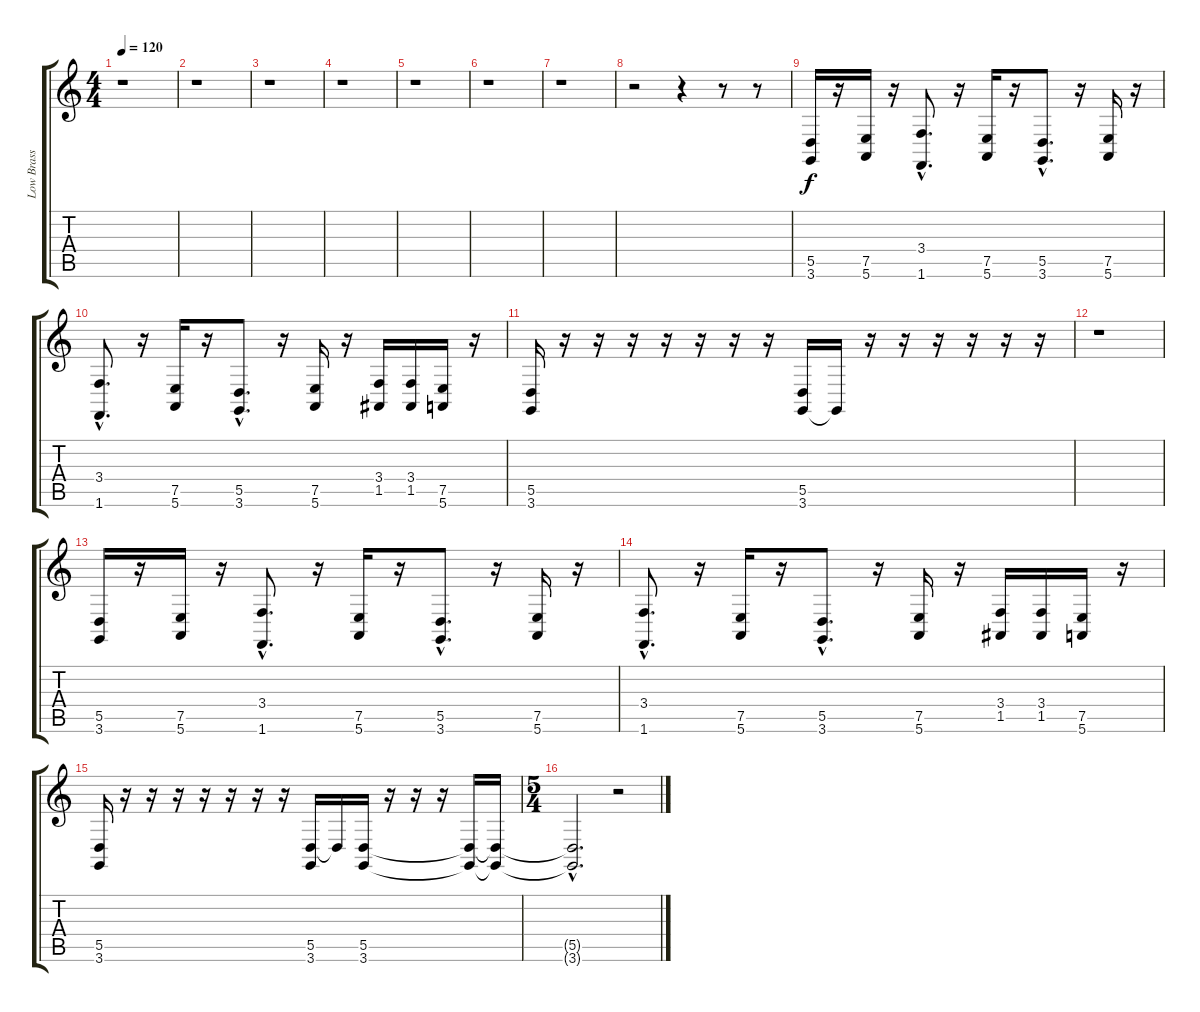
\track ("Low Brass" "Low Brass") {instrument trombone}
\staff {score tabs}
\tuning (E4 B3 G3 D3 A2 E2) {hide}
\ts (4 4)
\tempo 120
\clef g2
\ks c
r.1{dy f} |
r.1 |
r.1 |
r.1 |
r.1 |
r.1 |
r.1 |
r.2 r.4 r.8 r.8 |
(5.5 3.6).16 r.16 (7.5 5.6).16 r.16 (3.4{hac} 1.6{hac}).8{d} r.16 (7.5 5.6).16 r.16 (5.5{hac} 3.6{hac}).8{d} r.16 (7.5 5.6).16 r.16 |
(3.4{hac} 1.6{hac}).8{d} r.16 (7.5 5.6).16 r.16 (5.5{hac} 3.6{hac}).8{d} r.16 (7.5 5.6).16 r.16 (3.4 1.5).16 (3.4 1.5).16 (7.5 5.6).16 r.16 |
(5.5 3.6).16 r.16 r.16 r.16 r.16 r.16 r.16 r.16{volume 16} (5.5 3.6).16 3.6{t}.16 r.16 r.16 r.16 r.16 r.16{volume 13} r.16 |
r.1 |
(5.5 3.6).16 r.16 (7.5 5.6).16 r.16 (3.4{hac} 1.6{hac}).8{d} r.16 (7.5 5.6).16 r.16 (5.5{hac} 3.6{hac}).8{d} r.16 (7.5 5.6).16 r.16 |
(3.4{hac} 1.6{hac}).8{d} r.16 (7.5 5.6).16 r.16 (5.5{hac} 3.6{hac}).8{d} r.16 (7.5 5.6).16 r.16 (3.4 1.5).16 (3.4 1.5).16 (7.5 5.6).16 r.16 |
(5.5 3.6).16 r.16 r.16 r.16 r.16 r.16 r.16 r.16{volume 16} (5.5 3.6).16 5.5{t}.16 (5.5 3.6).16 r.16 r.16 r.16 (5.5{t} 3.6{t}).16{volume 13} (5.5{t} 3.6{t}).16 |
\ts (5 4)
(5.5{hac t} 3.6{hac t}).2{d} r.2
